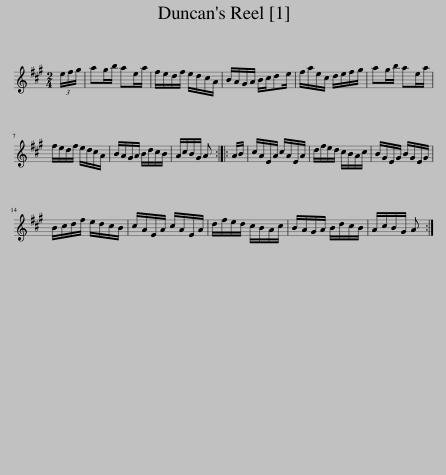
X:1
L:1/8
M:2/4
I:linebreak $
K:A
V:1 treble
V:1
 (3e/f/g/ | ag/b/ ae/a/ | f/e/d/f/ e/d/c/A/ | B/A/G/A/ B/c/de/ | f/a/e/c/ d/e/f/g/ | %5
 ag/b/ ae/a/ |$ f/e/d/f/ e/d/c/A/ | B/A/G/A/ B/d/c/B/ | A/c/B/G/ A :: A/B/ | %10
 c/A/E/A/ c/A/E/A/ | d/f/e/d/ c/B/A/c/ | B/G/E/G/ B/G/E/G/ |$ B/c/d/f/ e/d/c/B/ | c/A/E/A/ c/A/E/A/ | %15
 d/f/e/d/ c/B/A/c/ | B/A/G/A/ B/d/c/B/ | A/c/B/G/ A :| %18
